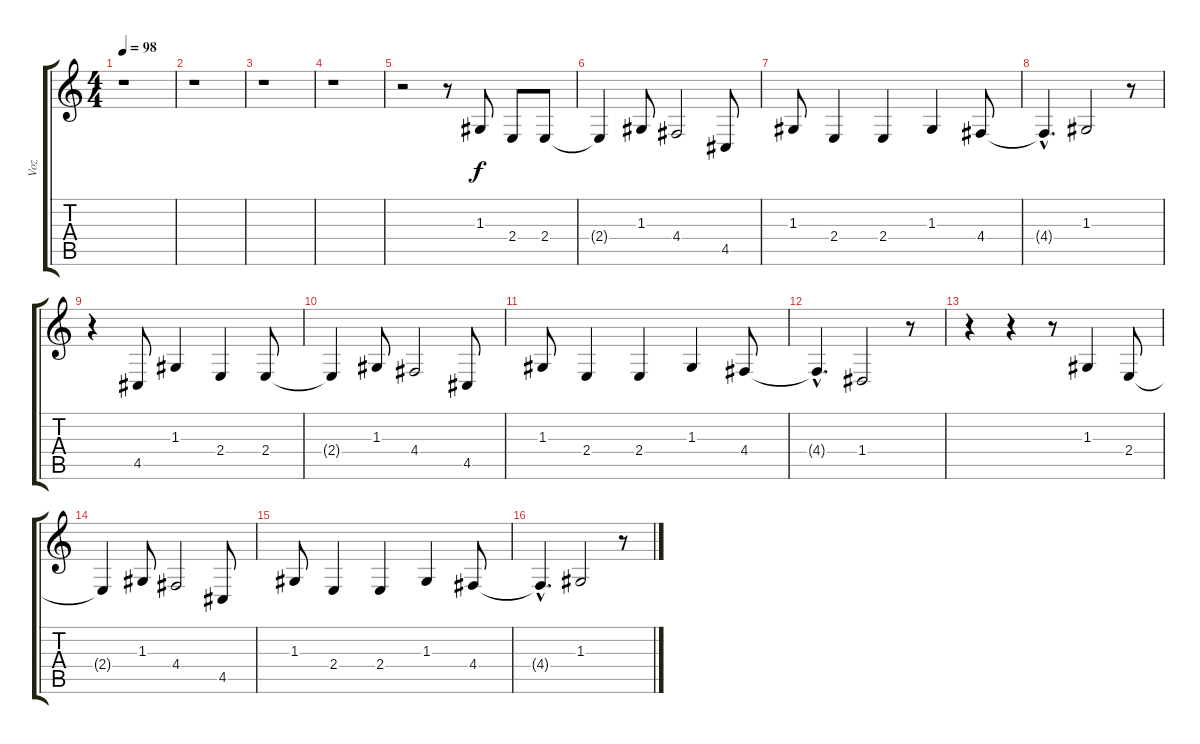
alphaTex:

\track ("Voz" "Voz") {instrument electricpiano2}
\staff {score tabs}
\tuning (E4 B3 G3 D3 A2 E2) {hide}
\ts (4 4)
\tempo 98
\clef g2
\ks c
r.1{dy f instrument electricpiano2} |
r.1 |
r.1 |
r.1 |
r.2 r.8 1.3.8 2.4.8 2.4.8 |
2.4{t}.4 1.3.8 4.4.2 4.5.8 |
1.3.8 2.4.4 2.4.4 1.3.4 4.4.8 |
4.4{hac t}.4{d} 1.3.2 r.8 |
r.4 4.5.8 1.3.4 2.4.4 2.4.8 |
2.4{t}.4 1.3.8 4.4.2 4.5.8 |
1.3.8 2.4.4 2.4.4 1.3.4 4.4.8 |
4.4{hac t}.4{d} 1.4.2 r.8 |
r.4 r.4 r.8 1.3.4 2.4.8 |
2.4{t}.4 1.3.8 4.4.2 4.5.8 |
1.3.8 2.4.4 2.4.4 1.3.4 4.4.8 |
4.4{hac t}.4{d} 1.3.2 r.8
